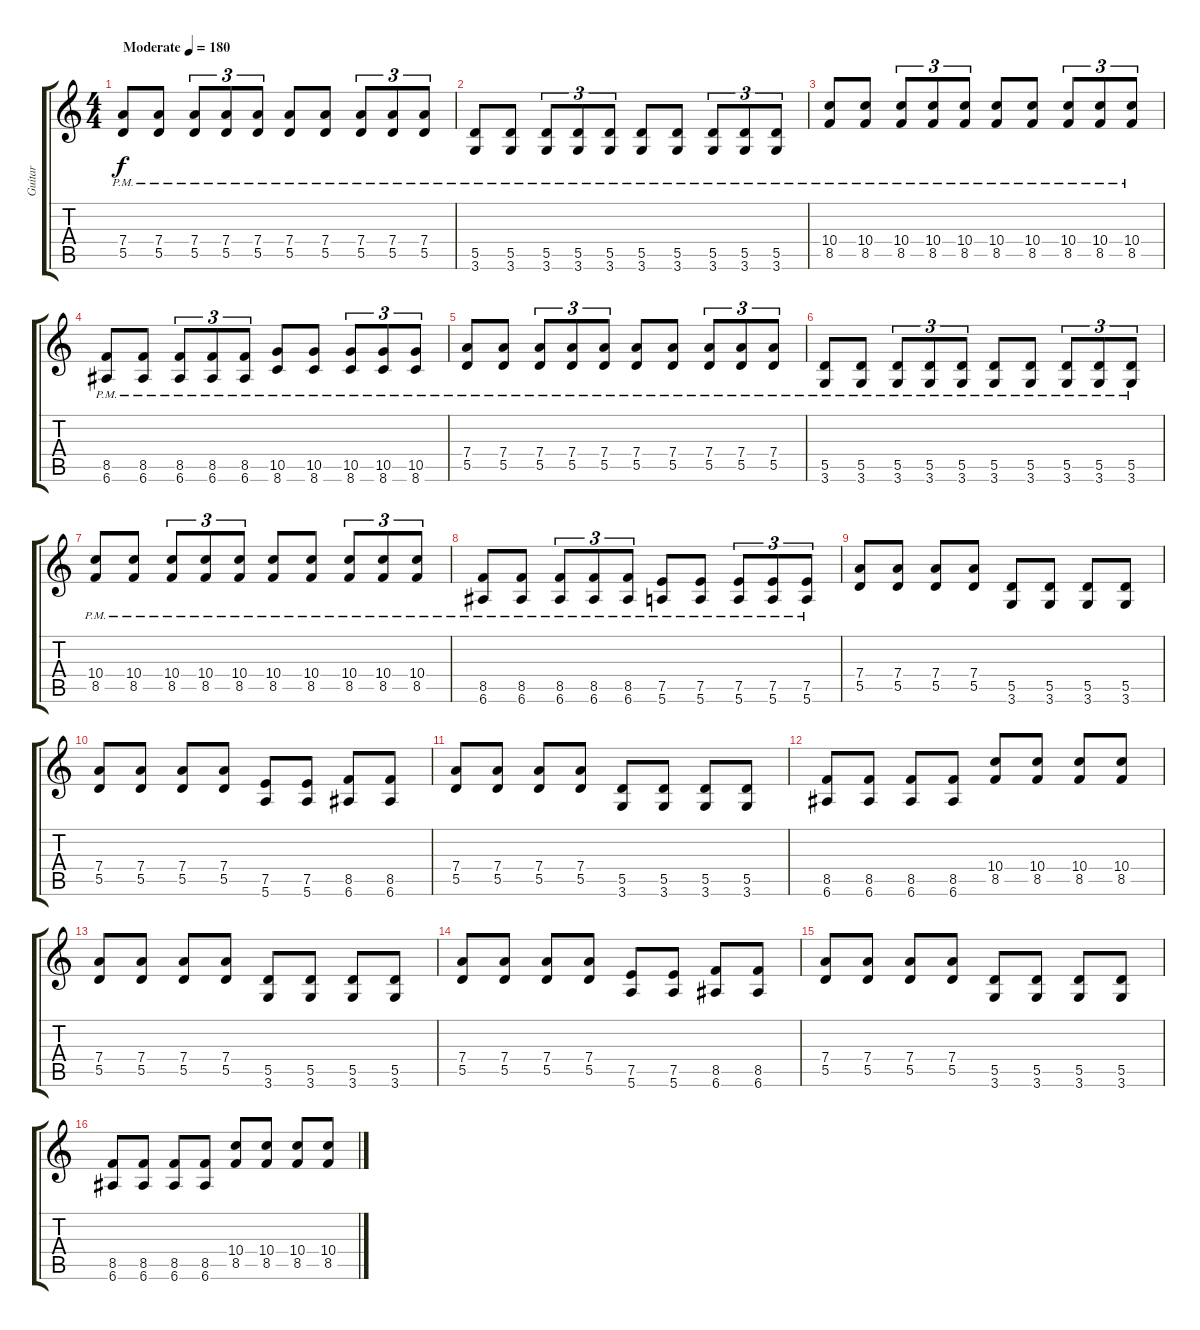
\track ("Guitar" "Guitar") {instrument distortionguitar}
\staff {score tabs}
\tuning (E4 B3 G3 D3 A2 E2) {hide}
\ts (4 4)
\tempo (180 "Moderate")
\clef g2
\ks c
(7.4{pm} 5.5).8{dy f instrument distortionguitar} (7.4{pm} 5.5{pm}).8 (7.4{pm} 5.5{pm}).8{tu (3 2)} (7.4{pm} 5.5{pm}).8{tu (3 2)} (7.4{pm} 5.5{pm}).8{tu (3 2)} (7.4{pm} 5.5{pm}).8 (7.4{pm} 5.5{pm}).8 (7.4{pm} 5.5{pm}).8{tu (3 2)} (7.4{pm} 5.5{pm}).8{tu (3 2)} (7.4{pm} 5.5{pm}).8{tu (3 2)} |
(5.5{pm} 3.6{pm}).8 (5.5{pm} 3.6{pm}).8 (5.5{pm} 3.6{pm}).8{tu (3 2)} (5.5{pm} 3.6{pm}).8{tu (3 2)} (5.5{pm} 3.6{pm}).8{tu (3 2)} (5.5{pm} 3.6{pm}).8 (5.5{pm} 3.6{pm}).8 (5.5{pm} 3.6{pm}).8{tu (3 2)} (5.5{pm} 3.6{pm}).8{tu (3 2)} (5.5{pm} 3.6{pm}).8{tu (3 2)} |
(10.4{pm} 8.5{pm}).8 (10.4{pm} 8.5{pm}).8 (10.4{pm} 8.5{pm}).8{tu (3 2)} (10.4{pm} 8.5{pm}).8{tu (3 2)} (10.4{pm} 8.5{pm}).8{tu (3 2)} (10.4{pm} 8.5{pm}).8 (10.4{pm} 8.5{pm}).8 (10.4{pm} 8.5{pm}).8{tu (3 2)} (10.4{pm} 8.5{pm}).8{tu (3 2)} (10.4{pm} 8.5{pm}).8{tu (3 2)} |
(8.5{pm} 6.6{pm}).8 (8.5{pm} 6.6{pm}).8 (8.5{pm} 6.6{pm}).8{tu (3 2)} (8.5{pm} 6.6{pm}).8{tu (3 2)} (8.5{pm} 6.6{pm}).8{tu (3 2)} (10.5{pm} 8.6{pm}).8 (10.5{pm} 8.6{pm}).8 (10.5{pm} 8.6{pm}).8{tu (3 2)} (10.5{pm} 8.6{pm}).8{tu (3 2)} (10.5{pm} 8.6{pm}).8{tu (3 2)} |
(7.4{pm} 5.5{pm}).8 (7.4{pm} 5.5{pm}).8 (7.4{pm} 5.5{pm}).8{tu (3 2)} (7.4{pm} 5.5{pm}).8{tu (3 2)} (7.4{pm} 5.5{pm}).8{tu (3 2)} (7.4{pm} 5.5{pm}).8 (7.4{pm} 5.5{pm}).8 (7.4{pm} 5.5{pm}).8{tu (3 2)} (7.4{pm} 5.5{pm}).8{tu (3 2)} (7.4{pm} 5.5{pm}).8{tu (3 2)} |
(5.5{pm} 3.6{pm}).8 (5.5{pm} 3.6{pm}).8 (5.5{pm} 3.6{pm}).8{tu (3 2)} (5.5{pm} 3.6{pm}).8{tu (3 2)} (5.5{pm} 3.6{pm}).8{tu (3 2)} (5.5{pm} 3.6{pm}).8 (5.5{pm} 3.6{pm}).8 (5.5{pm} 3.6{pm}).8{tu (3 2)} (5.5{pm} 3.6{pm}).8{tu (3 2)} (5.5{pm} 3.6{pm}).8{tu (3 2)} |
(10.4{pm} 8.5{pm}).8 (10.4{pm} 8.5{pm}).8 (10.4{pm} 8.5{pm}).8{tu (3 2)} (10.4{pm} 8.5{pm}).8{tu (3 2)} (10.4{pm} 8.5{pm}).8{tu (3 2)} (10.4{pm} 8.5{pm}).8 (10.4{pm} 8.5{pm}).8 (10.4{pm} 8.5{pm}).8{tu (3 2)} (10.4{pm} 8.5{pm}).8{tu (3 2)} (10.4{pm} 8.5{pm}).8{tu (3 2)} |
(8.5{pm} 6.6{pm}).8 (8.5{pm} 6.6{pm}).8 (8.5{pm} 6.6{pm}).8{tu (3 2)} (8.5{pm} 6.6{pm}).8{tu (3 2)} (8.5{pm} 6.6{pm}).8{tu (3 2)} (7.5{pm} 5.6{pm}).8 (7.5{pm} 5.6{pm}).8 (7.5{pm} 5.6{pm}).8{tu (3 2)} (7.5{pm} 5.6{pm}).8{tu (3 2)} (7.5{pm} 5.6{pm}).8{tu (3 2)} |
(7.4 5.5).8 (7.4 5.5).8 (7.4 5.5).8 (7.4 5.5).8 (5.5 3.6).8 (5.5 3.6).8 (5.5 3.6).8 (5.5 3.6).8 |
(7.4 5.5).8 (7.4 5.5).8 (7.4 5.5).8 (7.4 5.5).8 (7.5 5.6).8 (7.5 5.6).8 (8.5 6.6).8 (8.5 6.6).8 |
(7.4 5.5).8 (7.4 5.5).8 (7.4 5.5).8 (7.4 5.5).8 (5.5 3.6).8 (5.5 3.6).8 (5.5 3.6).8 (5.5 3.6).8 |
(8.5 6.6).8 (8.5 6.6).8 (8.5 6.6).8 (8.5 6.6).8 (10.4 8.5).8 (10.4 8.5).8 (10.4 8.5).8 (10.4 8.5).8 |
(7.4 5.5).8 (7.4 5.5).8 (7.4 5.5).8 (7.4 5.5).8 (5.5 3.6).8 (5.5 3.6).8 (5.5 3.6).8 (5.5 3.6).8 |
(7.4 5.5).8 (7.4 5.5).8 (7.4 5.5).8 (7.4 5.5).8 (7.5 5.6).8 (7.5 5.6).8 (8.5 6.6).8 (8.5 6.6).8 |
(7.4 5.5).8 (7.4 5.5).8 (7.4 5.5).8 (7.4 5.5).8 (5.5 3.6).8 (5.5 3.6).8 (5.5 3.6).8 (5.5 3.6).8 |
(8.5 6.6).8 (8.5 6.6).8 (8.5 6.6).8 (8.5 6.6).8 (10.4 8.5).8 (10.4 8.5).8 (10.4 8.5).8 (10.4 8.5).8
